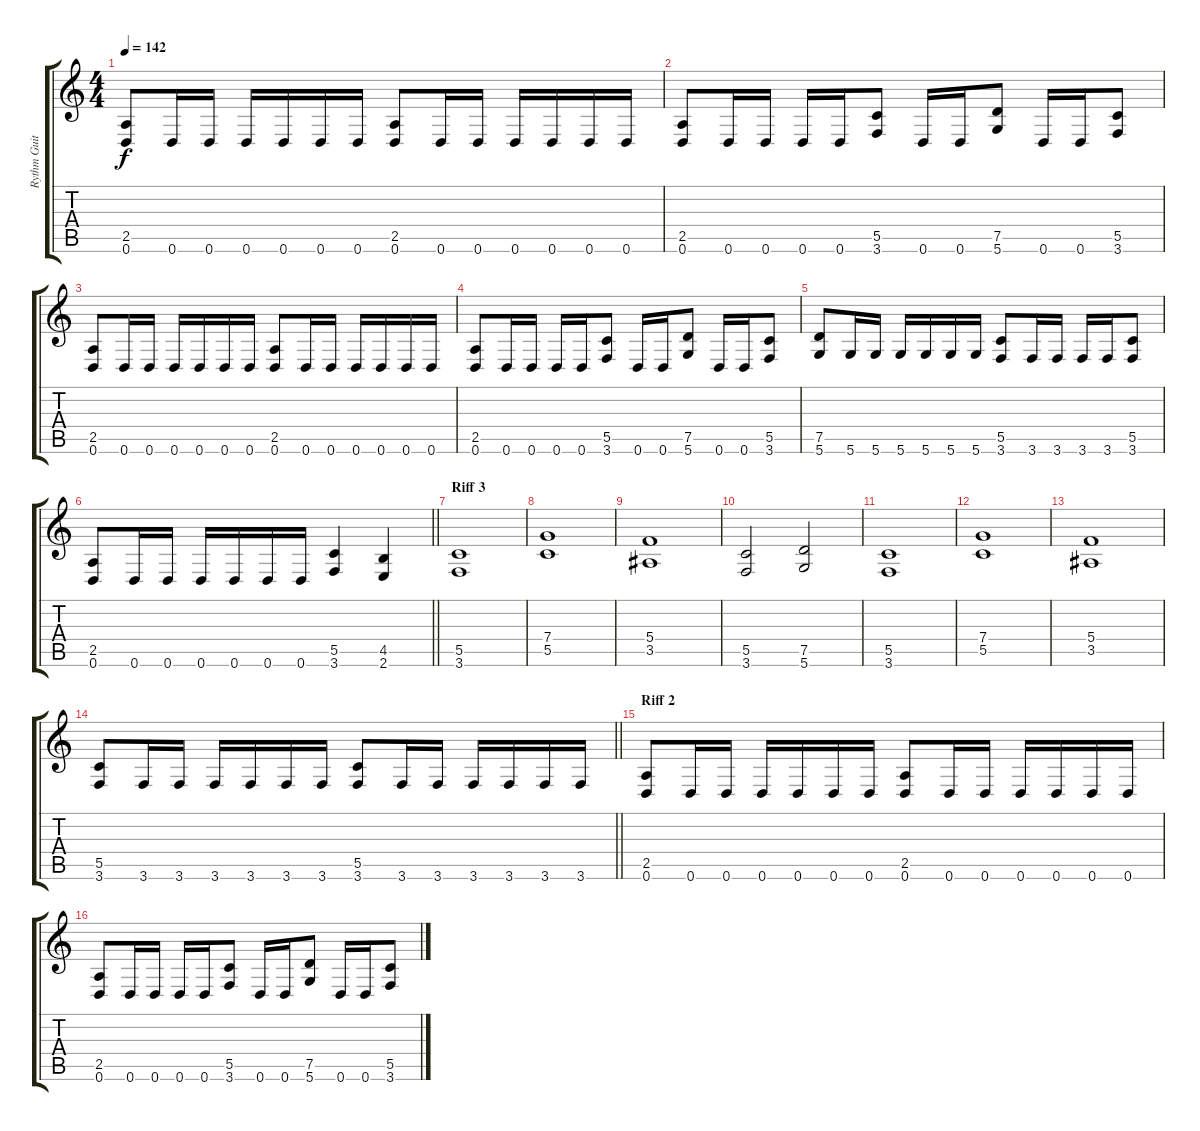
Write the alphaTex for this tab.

\track ("Rythm Guitar" "Rythm Guit") {instrument distortionguitar}
\staff {score tabs}
\tuning (D4 A3 F3 C3 G2 D2) {hide}
\ts (4 4)
\tempo 142
\clef g2
\ks c
(2.5 0.6).8{dy f} 0.6.16 0.6.16 0.6.16 0.6.16 0.6.16 0.6.16 (2.5 0.6).8 0.6.16 0.6.16 0.6.16 0.6.16 0.6.16 0.6.16 |
(2.5 0.6).8 0.6.16 0.6.16 0.6.16 0.6.16 (5.5 3.6).8 0.6.16 0.6.16 (7.5 5.6).8 0.6.16 0.6.16 (5.5 3.6).8 |
(2.5 0.6).8 0.6.16 0.6.16 0.6.16 0.6.16 0.6.16 0.6.16 (2.5 0.6).8 0.6.16 0.6.16 0.6.16 0.6.16 0.6.16 0.6.16 |
(2.5 0.6).8 0.6.16 0.6.16 0.6.16 0.6.16 (5.5 3.6).8 0.6.16 0.6.16 (7.5 5.6).8 0.6.16 0.6.16 (5.5 3.6).8 |
(7.5 5.6).8 5.6.16 5.6.16 5.6.16 5.6.16 5.6.16 5.6.16 (5.5 3.6).8 3.6.16 3.6.16 3.6.16 3.6.16 (5.5 3.6).8 |
\barLineRight lightlight
(2.5 0.6).8 0.6.16 0.6.16 0.6.16 0.6.16 0.6.16 0.6.16 (5.5 3.6).4 (4.5 2.6).4 |
\section ("" "Riff 3")
(5.5 3.6).1 |
(7.4 5.5).1 |
(5.4 3.5).1 |
(5.5 3.6).2 (7.5 5.6).2 |
(5.5 3.6).1 |
(7.4 5.5).1 |
(5.4 3.5).1 |
\barLineRight lightlight
(5.5 3.6).8 3.6.16 3.6.16 3.6.16 3.6.16 3.6.16 3.6.16 (5.5 3.6).8 3.6.16 3.6.16 3.6.16 3.6.16 3.6.16 3.6.16 |
\section ("" "Riff 2")
(2.5 0.6).8 0.6.16 0.6.16 0.6.16 0.6.16 0.6.16 0.6.16 (2.5 0.6).8 0.6.16 0.6.16 0.6.16 0.6.16 0.6.16 0.6.16 |
(2.5 0.6).8 0.6.16 0.6.16 0.6.16 0.6.16 (5.5 3.6).8 0.6.16 0.6.16 (7.5 5.6).8 0.6.16 0.6.16 (5.5 3.6).8
